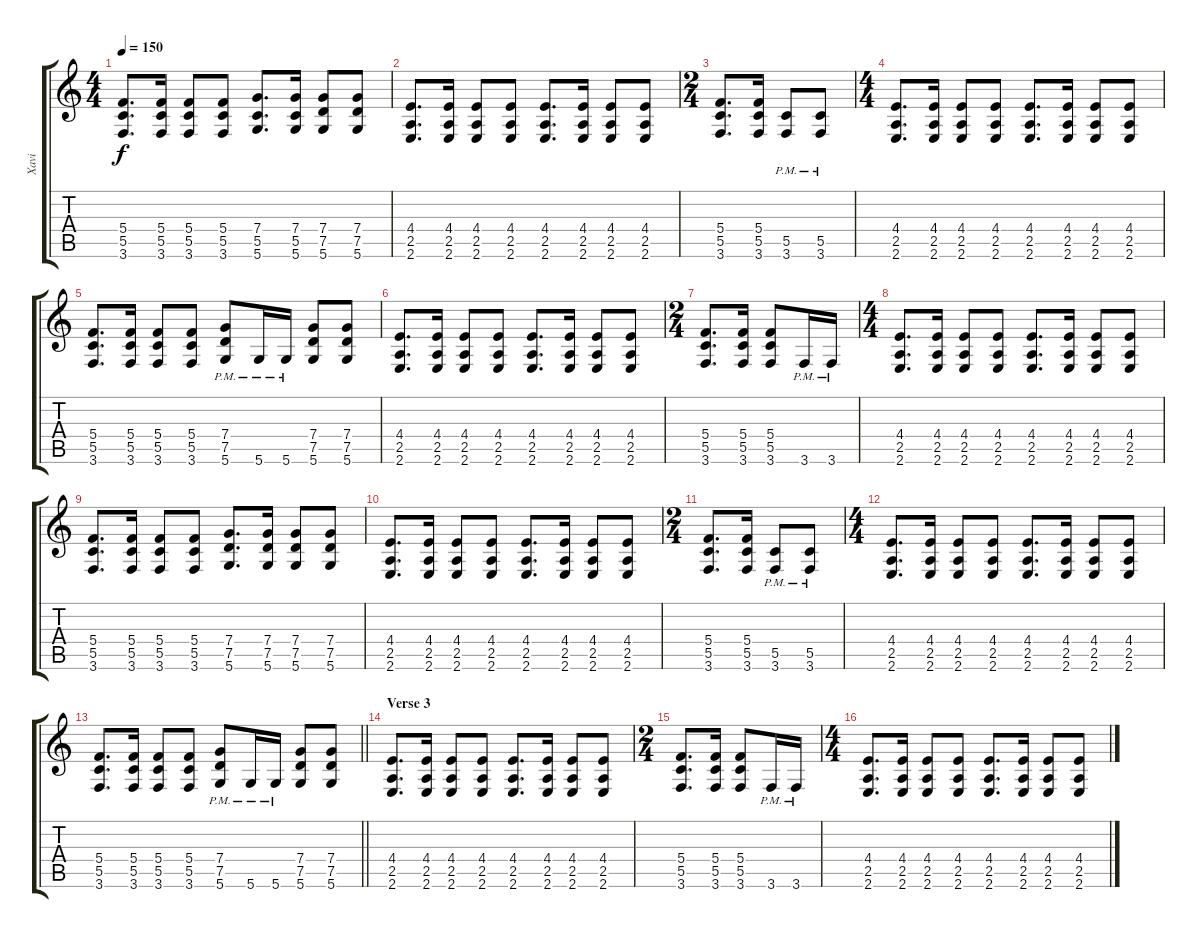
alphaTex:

\track ("Xavi" "Xavi") {instrument distortionguitar}
\staff {score tabs}
\tuning (D4 A3 F3 C3 G2 D2) {hide}
\ts (4 4)
\tempo 150
\clef g2
\ks c
(5.4 5.5 3.6).8{d dy f} (5.4 5.5 3.6).16 (5.4 5.5 3.6).8 (5.4 5.5 3.6).8 (7.4 5.5 5.6).8{d} (7.4 5.5 5.6).16 (7.4 7.5 5.6).8 (7.4 7.5 5.6).8 |
(4.4 2.5 2.6).8{d} (4.4 2.5 2.6).16 (4.4 2.5 2.6).8 (4.4 2.5 2.6).8 (4.4 2.5 2.6).8{d} (4.4 2.5 2.6).16 (4.4 2.5 2.6).8 (4.4 2.5 2.6).8 |
\ts (2 4)
(5.4 5.5 3.6).8{d} (5.4 5.5 3.6).16 (5.5{pm} 3.6{pm}).8 (5.5{pm} 3.6{pm}).8 |
\ts (4 4)
(4.4 2.5 2.6).8{d} (4.4 2.5 2.6).16 (4.4 2.5 2.6).8 (4.4 2.5 2.6).8 (4.4 2.5 2.6).8{d} (4.4 2.5 2.6).16 (4.4 2.5 2.6).8 (4.4 2.5 2.6).8 |
(5.4 5.5 3.6).8{d} (5.4 5.5 3.6).16 (5.4 5.5 3.6).8 (5.4 5.5 3.6).8 (7.4{pm} 7.5{pm} 5.6{pm}).8 5.6{pm}.16 5.6{pm}.16 (7.4 7.5 5.6).8 (7.4 7.5 5.6).8 |
(4.4 2.5 2.6).8{d} (4.4 2.5 2.6).16 (4.4 2.5 2.6).8 (4.4 2.5 2.6).8 (4.4 2.5 2.6).8{d} (4.4 2.5 2.6).16 (4.4 2.5 2.6).8 (4.4 2.5 2.6).8 |
\ts (2 4)
(5.4 5.5 3.6).8{d} (5.4 5.5 3.6).16 (5.4 5.5 3.6).8 3.6{pm}.16 3.6{pm}.16 |
\ts (4 4)
(4.4 2.5 2.6).8{d} (4.4 2.5 2.6).16 (4.4 2.5 2.6).8 (4.4 2.5 2.6).8 (4.4 2.5 2.6).8{d} (4.4 2.5 2.6).16 (4.4 2.5 2.6).8 (4.4 2.5 2.6).8 |
(5.4 5.5 3.6).8{d} (5.4 5.5 3.6).16 (5.4 5.5 3.6).8 (5.4 5.5 3.6).8 (7.4 7.5 5.6).8{d} (7.4 7.5 5.6).16 (7.4 7.5 5.6).8 (7.4 7.5 5.6).8 |
(4.4 2.5 2.6).8{d} (4.4 2.5 2.6).16 (4.4 2.5 2.6).8 (4.4 2.5 2.6).8 (4.4 2.5 2.6).8{d} (4.4 2.5 2.6).16 (4.4 2.5 2.6).8 (4.4 2.5 2.6).8 |
\ts (2 4)
(5.4 5.5 3.6).8{d} (5.4 5.5 3.6).16 (5.5{pm} 3.6{pm}).8 (5.5{pm} 3.6{pm}).8 |
\ts (4 4)
(4.4 2.5 2.6).8{d} (4.4 2.5 2.6).16 (4.4 2.5 2.6).8 (4.4 2.5 2.6).8 (4.4 2.5 2.6).8{d} (4.4 2.5 2.6).16 (4.4 2.5 2.6).8 (4.4 2.5 2.6).8 |
\barLineRight lightlight
(5.4 5.5 3.6).8{d} (5.4 5.5 3.6).16 (5.4 5.5 3.6).8 (5.4 5.5 3.6).8 (7.4{pm} 7.5{pm} 5.6{pm}).8 5.6{pm}.16 5.6{pm}.16 (7.4 7.5 5.6).8 (7.4 7.5 5.6).8 |
\section ("" "Verse 3")
(4.4 2.5 2.6).8{d} (4.4 2.5 2.6).16 (4.4 2.5 2.6).8 (4.4 2.5 2.6).8 (4.4 2.5 2.6).8{d} (4.4 2.5 2.6).16 (4.4 2.5 2.6).8 (4.4 2.5 2.6).8 |
\ts (2 4)
(5.4 5.5 3.6).8{d} (5.4 5.5 3.6).16 (5.4 5.5 3.6).8 3.6{pm}.16 3.6{pm}.16 |
\ts (4 4)
(4.4 2.5 2.6).8{d} (4.4 2.5 2.6).16 (4.4 2.5 2.6).8 (4.4 2.5 2.6).8 (4.4 2.5 2.6).8{d} (4.4 2.5 2.6).16 (4.4 2.5 2.6).8 (4.4 2.5 2.6).8
